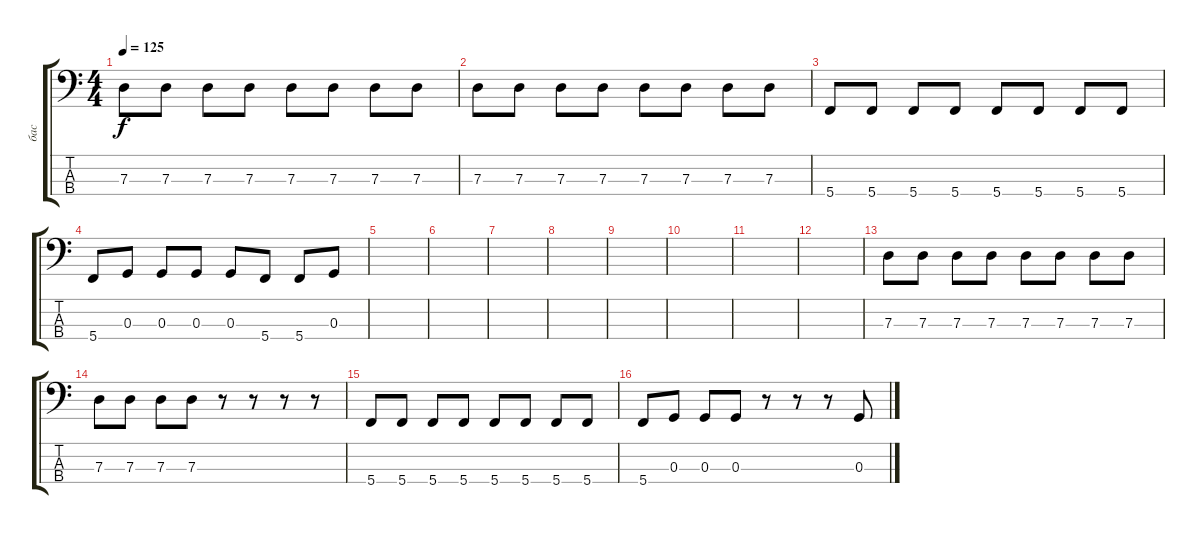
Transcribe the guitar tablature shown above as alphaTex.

\track ("бас" "бас") {instrument acousticbass}
\staff {score tabs}
\tuning (F2 C2 G1 C1) {hide}
\ts (4 4)
\tempo 125
\clef f4
\ks c
7.3.8{dy f} 7.3.8 7.3.8 7.3.8 7.3.8 7.3.8 7.3.8 7.3.8 |
7.3.8 7.3.8 7.3.8 7.3.8 7.3.8 7.3.8 7.3.8 7.3.8 |
5.4.8 5.4.8 5.4.8 5.4.8 5.4.8 5.4.8 5.4.8 5.4.8 |
5.4.8 0.3.8 0.3.8 0.3.8 0.3.8 5.4.8 5.4.8 0.3.8 |
|
|
|
|
|
|
|
|
7.3.8 7.3.8 7.3.8 7.3.8 7.3.8 7.3.8 7.3.8 7.3.8 |
7.3.8 7.3.8 7.3.8 7.3.8 r.8 r.8 r.8 r.8 |
5.4.8 5.4.8 5.4.8 5.4.8 5.4.8 5.4.8 5.4.8 5.4.8 |
5.4.8 0.3.8 0.3.8 0.3.8 r.8 r.8 r.8 0.3.8
